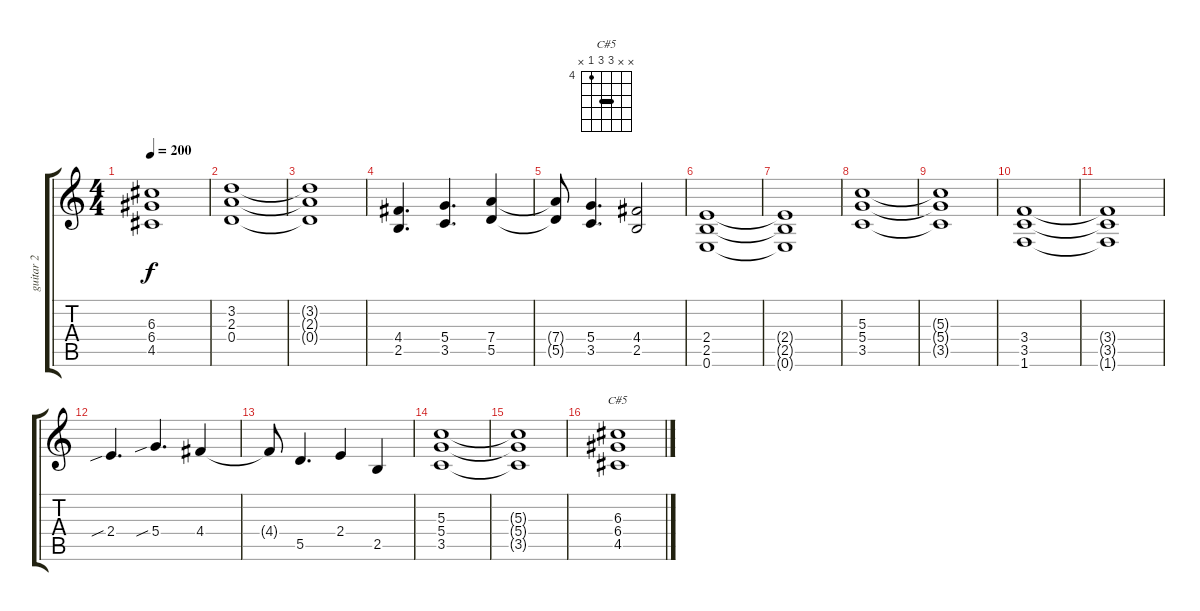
\track ("guitar 2" "guitar 2") {instrument overdrivenguitar}
\staff {score tabs}
\tuning (E4 B3 G3 D3 A2 E2) {hide}
\chord ("C#5" x x 6 6 4 x) {firstfret 4 barre 6}
\ts (4 4)
\tempo 200
\clef g2
\ks c
(6.3{t} 6.4{t} 4.5{t}).1{dy f} |
(3.2 2.3 0.4).1 |
(3.2{t} 2.3{t} 0.4{t}).1 |
(4.4 2.5).4{d} (5.4 3.5).4{d} (7.4 5.5).4 |
(7.4{t} 5.5{t}).8 (5.4 3.5).4{d} (4.4 2.5).2 |
(2.4 2.5 0.6).1 |
(2.4{t} 2.5{t} 0.6{t}).1 |
(5.3 5.4 3.5).1 |
(5.3{t} 5.4{t} 3.5{t}).1 |
(3.4 3.5 1.6).1 |
(3.4{t} 3.5{t} 1.6{t}).1 |
2.4{sib}.4{d} 5.4{sib}.4{d} 4.4.4 |
4.4{t}.8 5.5.4{d} 2.4.4 2.5.4 |
(5.3 5.4 3.5).1 |
(5.3{t} 5.4{t} 3.5{t}).1 |
(6.3 6.4 4.5).1{ch "C#5"}
